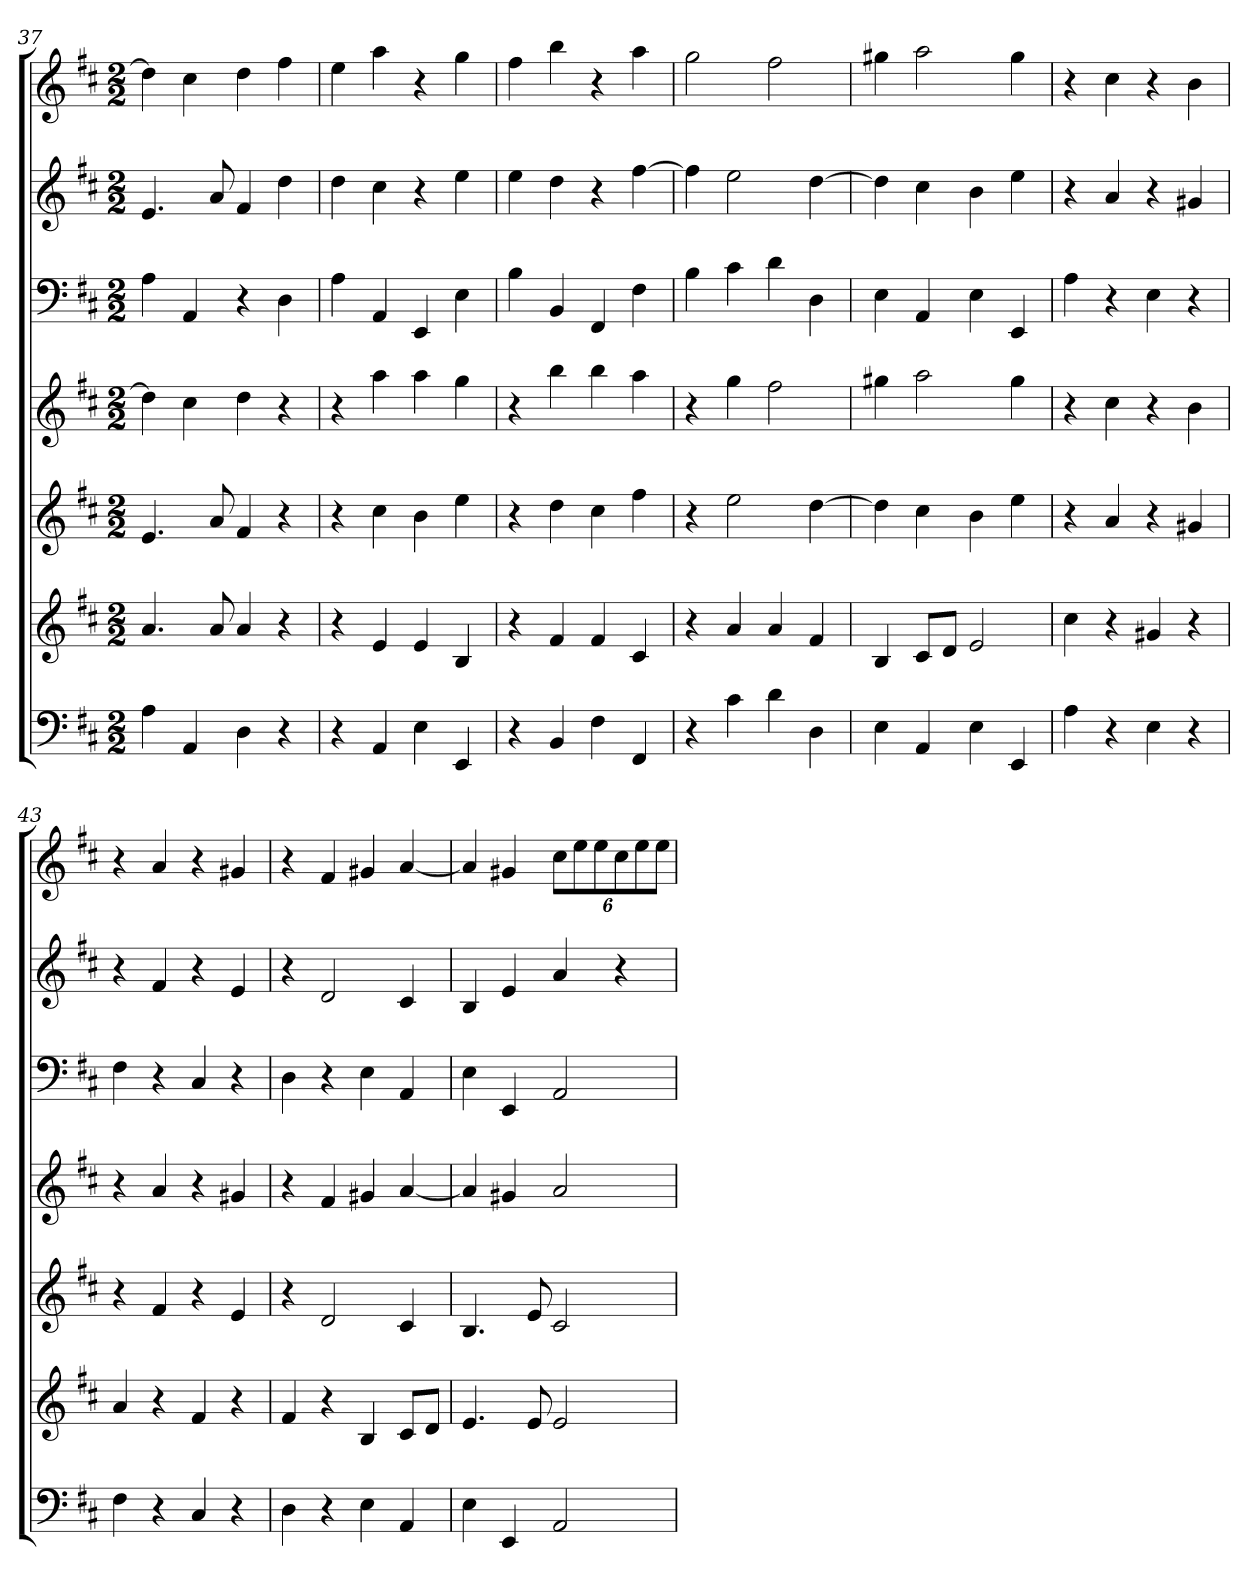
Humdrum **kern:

**kern	**kern	**kern	**kern	**kern	**kern	**kern
*part7	*part6	*part5	*part4	*part3	*part2	*part1
*staff7	*staff6	*staff5	*staff4	*staff3	*staff2	*staff1
*k[f#c#]	*k[f#c#]	*k[f#c#]	*k[f#c#]	*k[f#c#]	*k[f#c#]	*k[f#c#]
*D:	*D:	*D:	*D:	*D:	*D:	*D:
*M2/2	*M2/2	*M2/2	*M2/2	*M2/2	*M2/2	*M2/2
=37	=37	=37	=37	=37	=37	=37
4A	4.a	4.e	4dd]	4A	4.e	4dd]
4AA	.	.	4cc#	4AA	.	4cc#
.	8a	8a	.	.	8a	.
4D	4a	4f#	4dd	4r	4f#	4dd
4r	4r	4r	4r	4D	4dd	4ff#
=38	=38	=38	=38	=38	=38	=38
4r	4r	4r	4r	4A	4dd	4ee
4AA	4e	4cc#	4aa	4AA	4cc#	4aa
4E	4e	4b	4aa	4EE	4r	4r
4EE	4B	4ee	4gg	4E	4ee	4gg
=39	=39	=39	=39	=39	=39	=39
4r	4r	4r	4r	4B	4ee	4ff#
4BB	4f#	4dd	4bb	4BB	4dd	4bb
4F#	4f#	4cc#	4bb	4FF#	4r	4r
4FF#	4c#	4ff#	4aa	4F#	[4ff#	4aa
=40	=40	=40	=40	=40	=40	=40
4r	4r	4r	4r	4B	4ff#]	2gg
4c#	4a	2ee	4gg	4c#	2ee	.
4d	4a	.	2ff#	4d	.	2ff#
4D	4f#	[4dd	.	4D	[4dd	.
=41	=41	=41	=41	=41	=41	=41
4E	4B	4dd]	4gg#X	4E	4dd]	4gg#X
4AA	8c#L	4cc#	2aa	4AA	4cc#	2aa
.	8dJ	.	.	.	.	.
4E	2e	4b	.	4E	4b	.
4EE	.	4ee	4gg#	4EE	4ee	4gg#
=42	=42	=42	=42	=42	=42	=42
4A	4cc#	4r	4r	4A	4r	4r
4r	4r	4a	4cc#	4r	4a	4cc#
4E	4g#X	4r	4r	4E	4r	4r
4r	4r	4g#X	4b	4r	4g#X	4b
=43	=43	=43	=43	=43	=43	=43
4F#	4a	4r	4r	4F#	4r	4r
4r	4r	4f#	4a	4r	4f#	4a
4C#	4f#	4r	4r	4C#	4r	4r
4r	4r	4e	4g#X	4r	4e	4g#X
=44	=44	=44	=44	=44	=44	=44
4D	4f#	4r	4r	4D	4r	4r
4r	4r	2d	4f#	4r	2d	4f#
4E	4B	.	4g#X	4E	.	4g#X
4AA	8c#L	4c#	[4a	4AA	4c#	[4a
.	8dJ	.	.	.	.	.
=45	=45	=45	=45	=45	=45	=45
4E	4.e	4.B	4a]	4E	4B	4a]
4EE	.	.	4g#X	4EE	4e	4g#X
.	8e	8e	.	.	.	.
2AA	2e	2c#	2a	2AA	4a	12cc#L
.	.	.	.	.	.	12ee
.	.	.	.	.	.	12ee
.	.	.	.	.	4r	12cc#
.	.	.	.	.	.	12ee
.	.	.	.	.	.	12eeJ
=	=	=	=	=	=	=
*-	*-	*-	*-	*-	*-	*-
